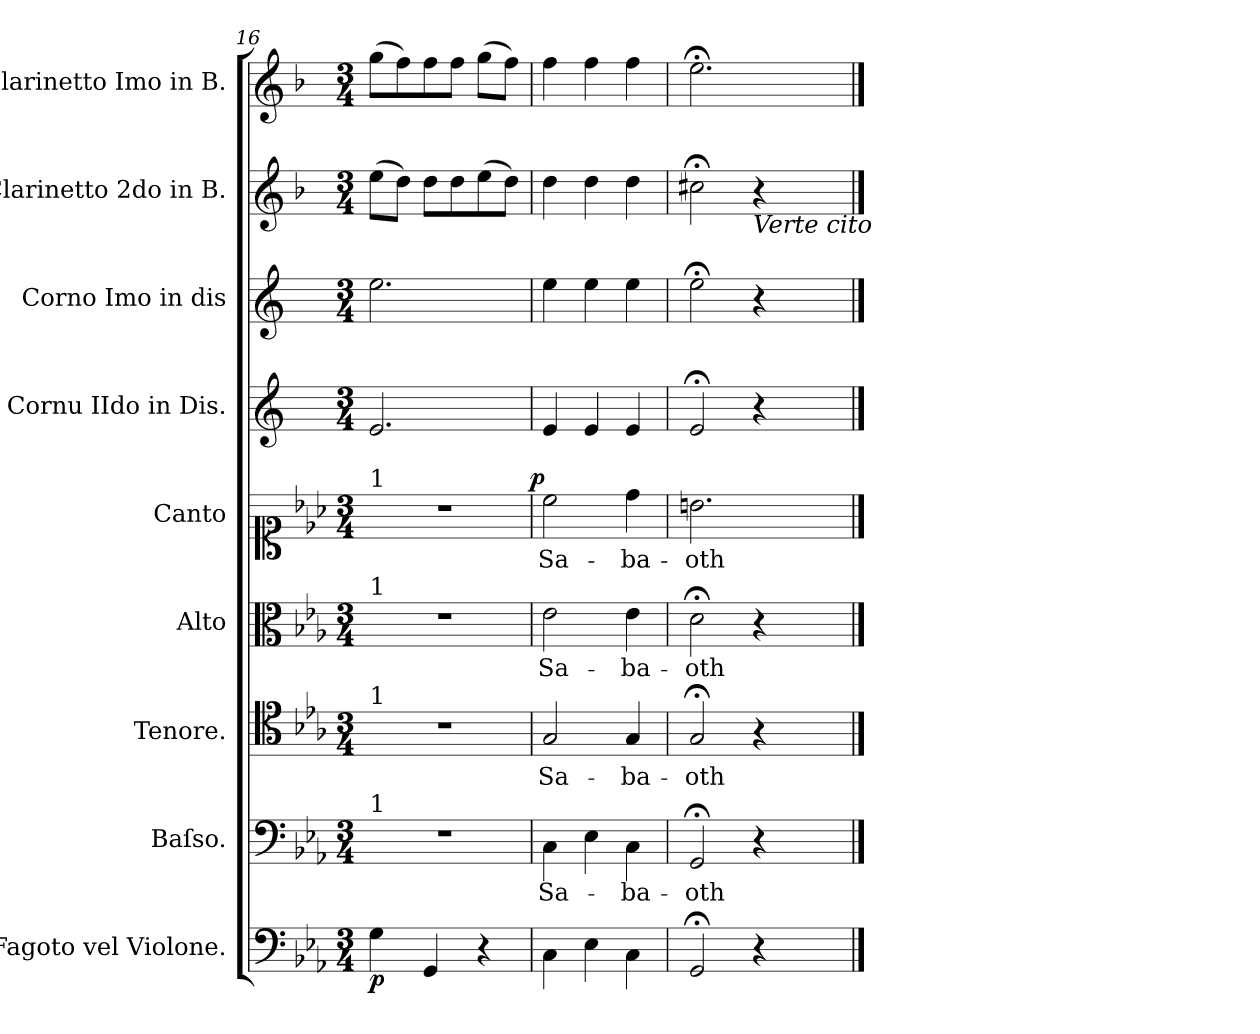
**kern	**dynam	**kern	**text	**kern	**text	**kern	**text	**kern	**text	**dynam	**kern	**kern	**kern	**kern
*part9	*part9	*part8	*part8	*part7	*part7	*part6	*part6	*part5	*part5	*part5	*part4	*part3	*part2	*part1
*staff9	*staff9	*staff8	*staff8	*staff7	*staff7	*staff6	*staff6	*staff5	*staff5	*staff5	*staff4	*staff3	*staff2	*staff1
*I"Fagoto vel Violone.	*	*I"Baſso.	*	*I"Tenore.	*	*I"Alto	*	*I"Canto	*	*	*I"Cornu IIdo in Dis.	*I"Corno Imo in dis	*I"Clarinetto 2do in B.	*I"Clarinetto Imo in B.
*I'fag vel vlne	*	*I'B	*	*I'T	*	*I'A	*	*	*	*	*	*	*	*
*clefF4	*	*clefF4	*	*clefC4	*	*clefC3	*	*clefC1	*	*	*clefG2	*clefG2	*clefG2	*clefG2
*	*	*	*	*	*	*	*	*	*	*	*ITrd5c9	*ITrd5c9	*ITrd1c2	*ITrd1c2
*k[b-e-a-]	*	*k[b-e-a-]	*	*k[b-e-a-]	*	*k[b-e-a-]	*	*k[b-e-a-]	*	*	*k[b-e-a-]	*k[b-e-a-]	*k[b-e-a-]	*k[b-e-a-]
*c:	*	*c:	*	*c:	*	*c:	*	*c:	*	*	*c:	*c:	*c:	*c:
*M3/4	*	*M3/4	*	*M3/4	*	*M3/4	*	*M3/4	*	*	*M3/4	*M3/4	*M3/4	*M3/4
=16	=16	=16	=16	=16	=16	=16	=16	=16	=16	=16	=16	=16	=16	=16
!	!	!	!	!	!	!	!	!LO:TX:a:t=1	!	!	!	!	!	!
!	!	!	!	!	!	!LO:TX:a:t=1	!	!	!	!	!	!	!	!
!	!	!	!	!LO:TX:a:t=1	!	!	!	!	!	!	!	!	!	!
!	!	!LO:TX:a:t=1	!	!	!	!	!	!	!	!	!	!	!	!
4G\	p	2.r	.	2.r	.	2.r	.	2.r	.	.	2.G/	2.g\	(8dd\L	(8ff\L
.	.	.	.	.	.	.	.	.	.	.	.	.	8cc\J)	8ee-\)
4GG/	.	.	.	.	.	.	.	.	.	.	.	.	8cc\L	8ee-\
.	.	.	.	.	.	.	.	.	.	.	.	.	8cc\	8ee-\J
4r	.	.	.	.	.	.	.	.	.	.	.	.	(8dd\	(8ff\L
.	.	.	.	.	.	.	.	.	.	.	.	.	8cc\J)	8ee-\J)
=17	=17	=17	=17	=17	=17	=17	=17	=17	=17	=17	=17	=17	=17	=17
!	!	!	!	!	!	!	!	!	!	!LO:DY:a:rj	!	!	!	!
4C\	.	4C\	Sa-	2G/	Sa-	2e-\	Sa-	2cc\	Sa-	p	4G/	4g\	4cc\	4ee-\
4E-\	.	4E-\	.	.	.	.	.	.	.	.	4G/	4g\	4cc\	4ee-\
4C\	.	4C\	-ba-	4G/	-ba-	4e-\	-ba-	4dd\	-ba-	.	4G/	4g\	4cc\	4ee-\
=18	=18	=18	=18	=18	=18	=18	=18	=18	=18	=18	=18	=18	=18	=18
2GG;</	.	2GG;</	-oth	2G;</	-oth	2d;<\	-oth	2.bn\	-oth	.	2G;</	2g;<\	2bn;<\	2.dd;<\
!	!	!	!	!	!	!	!	!	!	!	!	!	!LO:TX:b:i:t=Verte cito	!
4r	.	4r	.	4r	.	4r	.	.	.	.	4r	4r	4r	.
==	==	==	==	==	==	==	==	==	==	==	==	==	==	==
*-	*-	*-	*-	*-	*-	*-	*-	*-	*-	*-	*-	*-	*-	*-
